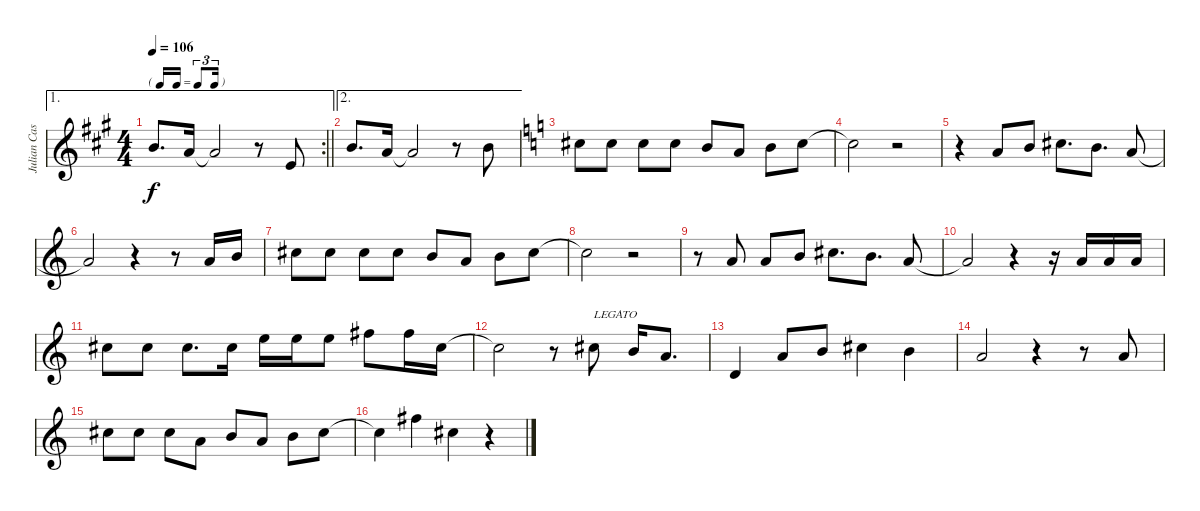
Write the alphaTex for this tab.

\track ("Julian Casablancas" "Julian Cas") {instrument distortionguitar}
\staff {score}
\tuning (E4 B3 G3 D3 A2 E2) {hide}
\ae 1
\rc 2
\ts (4 4)
\tf triplet16th
\tempo 106
\clef g2
\barLineRight lightlight
\ks a
0.2.8{d dy f} 2.3.16 2.3{t}.2 r.8 2.4.8 |
\ae 2
0.2.8{d} 2.3.16 2.3{t}.2 r.8 0.2.8 |
\ks c
2.2.8 2.2.8 2.2.8 2.2.8 0.2.8 2.3.8 0.2.8 2.2.8 |
2.2{t}.2 r.2 |
r.4 2.3.8 0.2.8 2.2.8{d} 0.2.8{d} 2.3.8 |
2.3{t}.2 r.4 r.8 2.3.16 0.2.16 |
2.2.8 2.2.8 2.2.8 2.2.8 0.2.8 2.3.8 0.2.8 2.2.8 |
2.2{t}.2 r.2 |
r.8 2.3.8 2.3.8 0.2.8 2.2.8{d} 0.2.8{d} 2.3.8 |
2.3{t}.2 r.4 r.16 2.3.16 2.3.16 2.3.16 |
2.2.8 2.2.8 2.2.8{d} 2.2.16 0.1.16 0.1.16 0.1.8 2.1.8 2.1.16 2.2.16 |
2.2{t}.2 r.8 2.2.8{txt "LEGATO"} 0.2.16 2.3.8{d} |
0.4.4 2.3.8 0.2.8 2.2.4 0.2.4 |
2.3.2 r.4 r.8 2.3.8 |
2.2.8 2.2.8 2.2.8 2.3.8 0.2.8 2.3.8 0.2.8 2.2.8 |
2.2{t}.4 2.1.4 2.2.4 r.4
